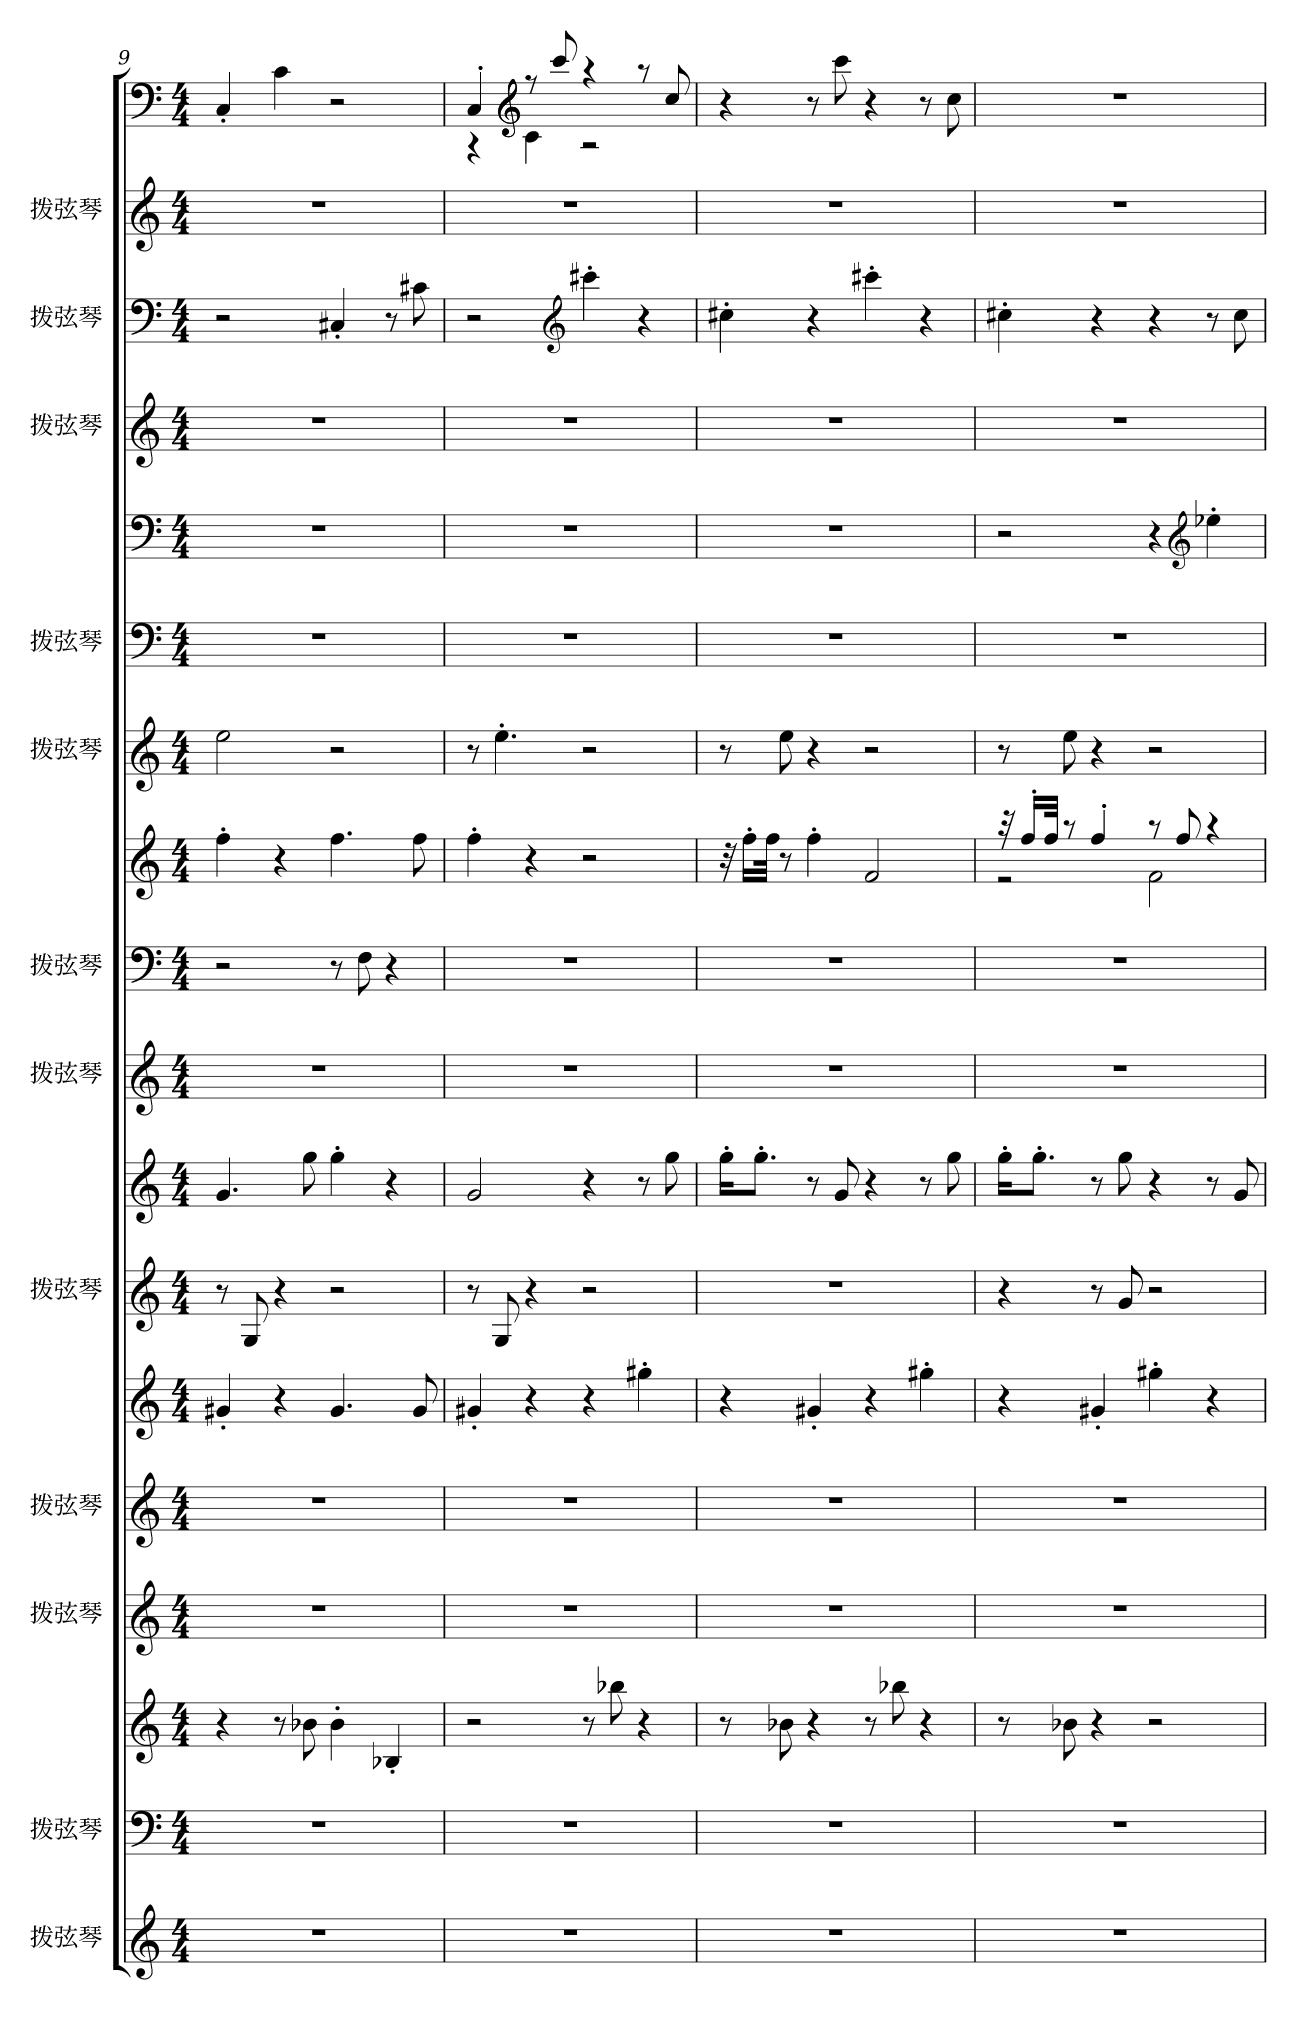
**kern	**kern	**kern	**kern	**kern	**kern	**kern	**kern	**kern	**kern	**kern	**kern	**kern	**kern	**kern	**kern	**kern	**kern
*part12	*part11	*part11	*part10	*part9	*part9	*part8	*part8	*part7	*part6	*part6	*part5	*part4	*part4	*part3	*part2	*part1	*part1
*staff18	*staff17	*staff16	*staff15	*staff14	*staff13	*staff12	*staff11	*staff10	*staff9	*staff8	*staff7	*staff6	*staff5	*staff4	*staff3	*staff2	*staff1
*I"拨弦琴	*I"拨弦琴	*	*I"拨弦琴	*I"拨弦琴	*	*I"拨弦琴	*	*I"拨弦琴	*I"拨弦琴	*	*I"拨弦琴	*I"拨弦琴	*	*I"拨弦琴	*I"拨弦琴	*I"拨弦琴	*
*clefG2	*clefF4	*clefG2	*clefG2	*clefG2	*clefG2	*clefG2	*clefG2	*clefG2	*clefF4	*clefG2	*clefG2	*clefF4	*clefF4	*clefG2	*clefF4	*clefG2	*clefF4
*k[]	*k[]	*k[]	*k[]	*k[]	*k[]	*k[]	*k[]	*k[]	*k[]	*k[]	*k[]	*k[]	*k[]	*k[]	*k[]	*k[]	*k[]
*M4/4	*M4/4	*M4/4	*M4/4	*M4/4	*M4/4	*M4/4	*M4/4	*M4/4	*M4/4	*M4/4	*M4/4	*M4/4	*M4/4	*M4/4	*M4/4	*M4/4	*M4/4
=9	=9	=9	=9	=9	=9	=9	=9	=9	=9	=9	=9	=9	=9	=9	=9	=9	=9
1r	1r	4r	1r	1r	4g#X'/	8r	4.g/	1r	2r	4ff'\	2ee\	1r	1r	1r	2r	1r	4C'/
.	.	.	.	.	.	8G/	.	.	.	.	.	.	.	.	.	.	.
.	.	8r	.	.	4r	4r	.	.	.	4r	.	.	.	.	.	.	4c\
.	.	8b-X\	.	.	.	.	8gg\	.	.	.	.	.	.	.	.	.	.
.	.	4b-'\	.	.	4.g#/	2r	4gg'\	.	8r	4.ff\	2r	.	.	.	4C#X'/	.	2r
.	.	.	.	.	.	.	.	.	8F\	.	.	.	.	.	.	.	.
.	.	4B-X'/	.	.	.	.	4r	.	4r	.	.	.	.	.	8r	.	.
.	.	.	.	.	8g#/	.	.	.	.	8ff\	.	.	.	.	8c#X\	.	.
=10	=10	=10	=10	=10	=10	=10	=10	=10	=10	=10	=10	=10	=10	=10	=10	=10	=10
*	*	*	*	*	*	*	*	*	*	*	*	*	*	*	*	*	*^
1r	1r	2r	1r	1r	4g#X'/	8r	2g/	1r	1r	4ff'\	8r	1r	1r	1r	2r	1r	4C'/	4r
.	.	.	.	.	.	8G/	.	.	.	.	4.ee'\	.	.	.	.	.	.	.
*	*	*	*	*	*	*	*	*	*	*	*	*	*	*	*	*	*clefG2	*
.	.	.	.	.	4r	4r	.	.	.	4r	.	.	.	.	.	.	8r	4c\
.	.	.	.	.	.	.	.	.	.	.	.	.	.	.	.	.	8ccc/	.
*	*	*	*	*	*	*	*	*	*	*	*	*	*	*	*clefG2	*	*	*
.	.	8r	.	.	4r	2r	4r	.	.	2r	2r	.	.	.	4ccc#X'\	.	4r	2r
.	.	8bb-X\	.	.	.	.	.	.	.	.	.	.	.	.	.	.	.	.
.	.	4r	.	.	4gg#X'\	.	8r	.	.	.	.	.	.	.	4r	.	8r	.
.	.	.	.	.	.	.	8gg\	.	.	.	.	.	.	.	.	.	8cc/	.
*	*	*	*	*	*	*	*	*	*	*	*	*	*	*	*	*	*v	*v
!!LO:PB:g=z
=11	=11	=11	=11	=11	=11	=11	=11	=11	=11	=11	=11	=11	=11	=11	=11	=11	=11
1r	1r	8r	1r	1r	4r	1r	16gg'\KL	1r	1r	32r	8r	1r	1r	1r	4cc#X'\	1r	4r
.	.	.	.	.	.	.	.	.	.	16ff'\LL	.	.	.	.	.	.	.
.	.	.	.	.	.	.	8.gg'\J	.	.	.	.	.	.	.	.	.	.
.	.	.	.	.	.	.	.	.	.	32ff\JJk	.	.	.	.	.	.	.
.	.	8b-X\	.	.	.	.	.	.	.	8r	8ee\	.	.	.	.	.	.
.	.	4r	.	.	4g#X'/	.	8r	.	.	4ff'\	4r	.	.	.	4r	.	8r
.	.	.	.	.	.	.	8g/	.	.	.	.	.	.	.	.	.	8ccc\
.	.	8r	.	.	4r	.	4r	.	.	2f/	2r	.	.	.	4ccc#X'\	.	4r
.	.	8bb-X\	.	.	.	.	.	.	.	.	.	.	.	.	.	.	.
.	.	4r	.	.	4gg#X'\	.	8r	.	.	.	.	.	.	.	4r	.	8r
.	.	.	.	.	.	.	8gg\	.	.	.	.	.	.	.	.	.	8cc\
=12	=12	=12	=12	=12	=12	=12	=12	=12	=12	=12	=12	=12	=12	=12	=12	=12	=12
*	*	*	*	*	*	*	*	*	*	*^	*	*	*	*	*	*	*
1r	1r	8r	1r	1r	4r	4r	16gg'\KL	1r	1r	32r	2r	8r	1r	2r	1r	4cc#X'\	1r	1r
.	.	.	.	.	.	.	.	.	.	16ff'/LL	.	.	.	.	.	.	.	.
.	.	.	.	.	.	.	8.gg'\J	.	.	.	.	.	.	.	.	.	.	.
.	.	.	.	.	.	.	.	.	.	32ff/JJk	.	.	.	.	.	.	.	.
.	.	8b-X\	.	.	.	.	.	.	.	8r	.	8ee\	.	.	.	.	.	.
.	.	4r	.	.	4g#X'/	8r	8r	.	.	4ff'/	.	4r	.	.	.	4r	.	.
.	.	.	.	.	.	8g/	8gg\	.	.	.	.	.	.	.	.	.	.	.
.	.	2r	.	.	4gg#X'\	2r	4r	.	.	8r	2f\	2r	.	4r	.	4r	.	.
.	.	.	.	.	.	.	.	.	.	8ff/	.	.	.	.	.	.	.	.
*	*	*	*	*	*	*	*	*	*	*	*	*	*	*clefG2	*	*	*	*
.	.	.	.	.	4r	.	8r	.	.	4r	.	.	.	4ee-X'\	.	8r	.	.
.	.	.	.	.	.	.	8g/	.	.	.	.	.	.	.	.	8cc#\	.	.
*	*	*	*	*	*	*	*	*	*	*v	*v	*	*	*	*	*	*	*
=	=	=	=	=	=	=	=	=	=	=	=	=	=	=	=	=	=
*-	*-	*-	*-	*-	*-	*-	*-	*-	*-	*-	*-	*-	*-	*-	*-	*-	*-
